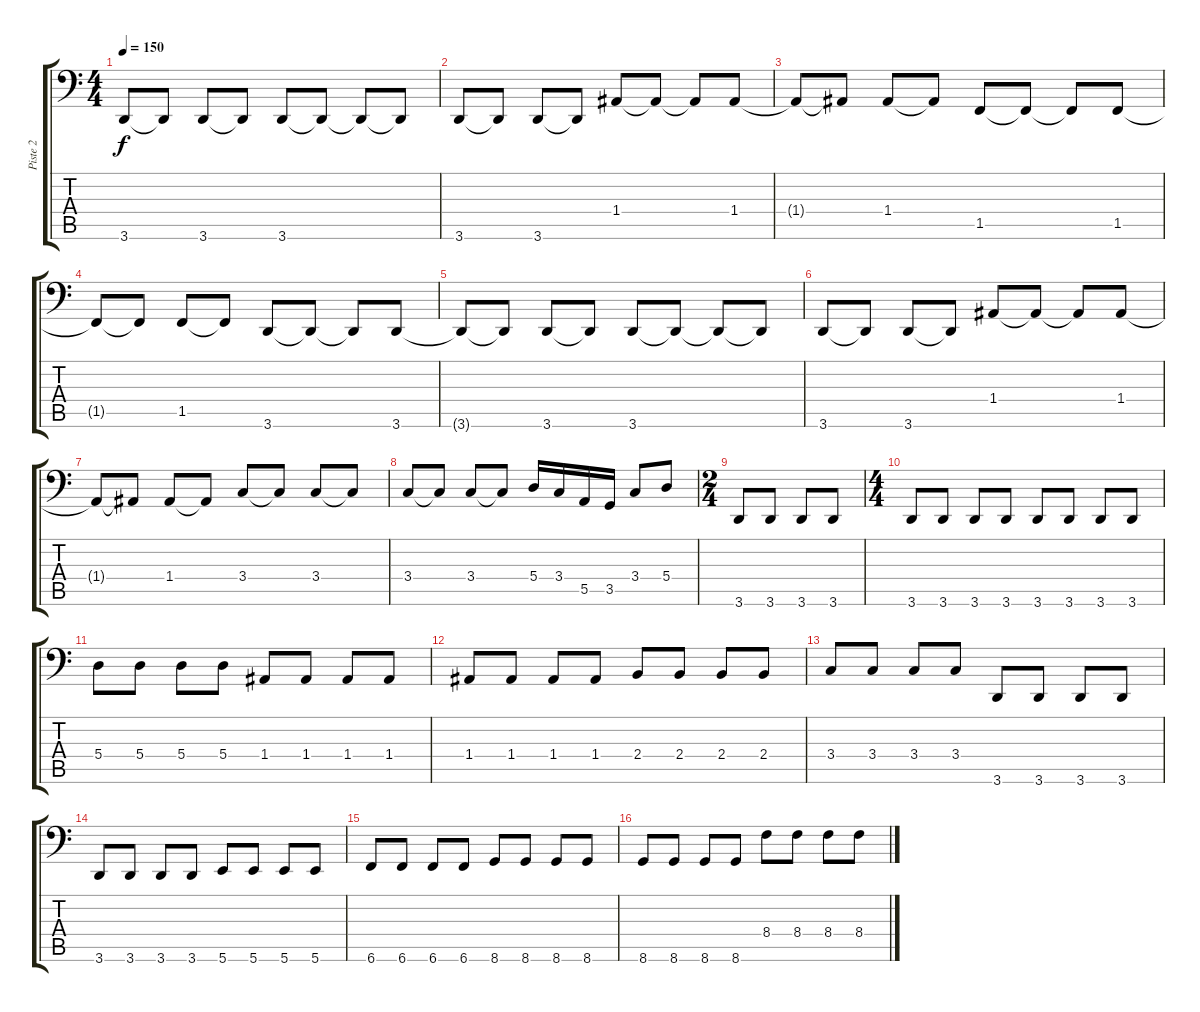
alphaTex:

\track ("Piste 2" "Piste 2") {instrument electricbassfinger}
\staff {score tabs}
\tuning (C3 G2 D2 A1 E1 B0) {hide}
\ts (4 4)
\tempo 150
\clef f4
\ks c
3.6{t}.8{dy f} 3.6{t}.8 3.6.8 3.6{t}.8 3.6.8 3.6{t}.8 3.6{t}.8 3.6{t}.8 |
3.6.8 3.6{t}.8 3.6.8 3.6{t}.8 1.4.8 1.4{t}.8 1.4{t}.8 1.4.8 |
1.4{t}.8 1.4{t}.8 1.4.8 1.4{t}.8 1.5.8 1.5{t}.8 1.5{t}.8 1.5.8 |
1.5{t}.8 1.5{t}.8 1.5.8 1.5{t}.8 3.6.8 3.6{t}.8 3.6{t}.8 3.6.8 |
3.6{t}.8 3.6{t}.8 3.6.8 3.6{t}.8 3.6.8 3.6{t}.8 3.6{t}.8 3.6{t}.8 |
3.6.8 3.6{t}.8 3.6.8 3.6{t}.8 1.4.8 1.4{t}.8 1.4{t}.8 1.4.8 |
1.4{t}.8 1.4{t}.8 1.4.8 1.4{t}.8 3.4.8 3.4{t}.8 3.4.8 3.4{t}.8 |
3.4.8 3.4{t}.8 3.4.8 3.4{t}.8 5.4.16 3.4.16 5.5.16 3.5.16 3.4.8 5.4.8 |
\ts (2 4)
3.6.8 3.6.8 3.6.8 3.6.8 |
\ts (4 4)
3.6.8 3.6.8 3.6.8 3.6.8 3.6.8 3.6.8 3.6.8 3.6.8 |
5.4.8 5.4.8 5.4.8 5.4.8 1.4.8 1.4.8 1.4.8 1.4.8 |
1.4.8 1.4.8 1.4.8 1.4.8 2.4.8 2.4.8 2.4.8 2.4.8 |
3.4.8 3.4.8 3.4.8 3.4.8 3.6.8 3.6.8 3.6.8 3.6.8 |
3.6.8 3.6.8 3.6.8 3.6.8 5.6.8 5.6.8 5.6.8 5.6.8 |
6.6.8 6.6.8 6.6.8 6.6.8 8.6.8 8.6.8 8.6.8 8.6.8 |
8.6.8 8.6.8 8.6.8 8.6.8 8.4.8 8.4.8 8.4.8 8.4.8
